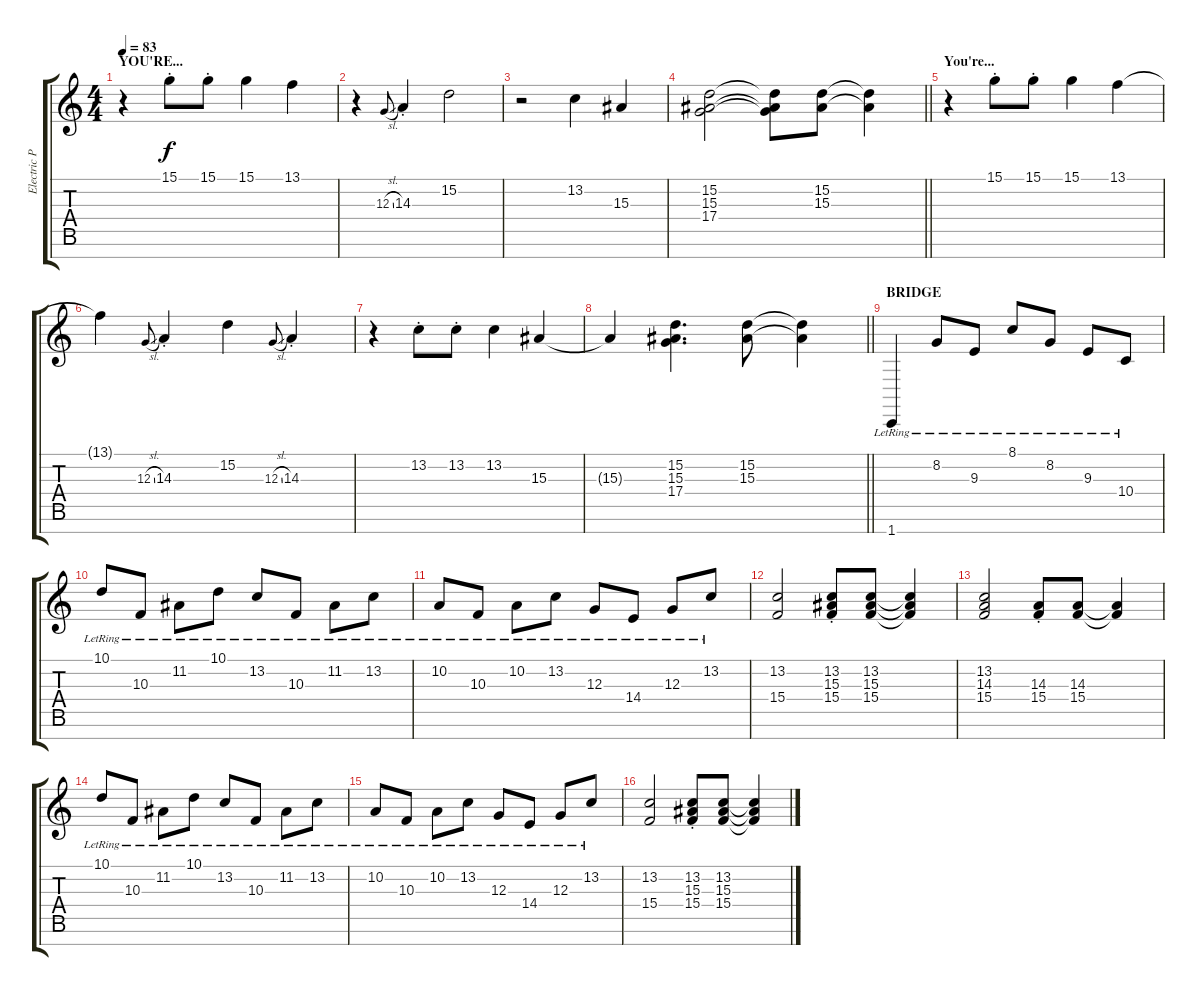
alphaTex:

\track ("Electric Piano R (Keith)" "Electric P") {instrument electricpiano2}
\staff {score tabs}
\tuning (E4 B3 G3 D3 A2 E2 B1) {hide}
\ts (4 4)
\section ("" "YOU'RE...")
\tempo 83
\clef g2
\ks c
r.4{dy f} 15.1{st}.8 15.1{st}.8 15.1.4 13.1.4 |
r.4 12.3{sl}.8{gr onbeat} 14.3{st}.4 15.2.2 |
r.2 13.2.4 15.3.4 |
\barLineRight lightlight
(15.2 15.3 17.4).2 (15.2{t} 15.3{t} 17.4{t}).8 (15.2 15.3).8 (15.2{t} 15.3{t}).4 |
\section ("" "You're...")
r.4 15.1{st}.8 15.1{st}.8 15.1.4 13.1.4 |
13.1{t}.4 12.3{sl}.8{gr onbeat} 14.3{st}.4 15.2.4 12.3{sl}.8{gr onbeat} 14.3{st}.4 |
r.4 13.2{st}.8 13.2{st}.8 13.2.4 15.3.4 |
\barLineRight lightlight
15.3{t}.4 (15.2 15.3 17.4).4{d} (15.2 15.3).8 (15.2{t} 15.3{t}).4 |
\section ("" "BRIDGE")
1.7{lr}.4 8.2{lr}.8 9.3{lr}.8 8.1{lr}.8 8.2{lr}.8 9.3{lr}.8 10.4{lr}.8 |
10.1{lr}.8 10.3{lr}.8 11.2{lr}.8 10.1{lr}.8 13.2{lr}.8 10.3{lr}.8 11.2{lr}.8 13.2{lr}.8 |
10.2{lr}.8 10.3{lr}.8 10.2{lr}.8 13.2{lr}.8 12.3{lr}.8 14.4{lr}.8 12.3{lr}.8 13.2{lr}.8 |
(13.2 15.4).2 (13.2{st} 15.3 15.4).8 (13.2 15.3 15.4).8 (13.2{t} 15.3{t} 15.4{t}).4 |
(13.2 14.3 15.4).2 (14.3{st} 15.4).8 (14.3 15.4).8 (14.3{t} 15.4{t}).4 |
10.1{lr}.8 10.3{lr}.8 11.2{lr}.8 10.1{lr}.8 13.2{lr}.8 10.3{lr}.8 11.2{lr}.8 13.2{lr}.8 |
10.2{lr}.8 10.3{lr}.8 10.2{lr}.8 13.2{lr}.8 12.3{lr}.8 14.4{lr}.8 12.3{lr}.8 13.2{lr}.8 |
(13.2 15.4).2 (13.2{st} 15.3 15.4).8 (13.2 15.3 15.4).8 (13.2{t} 15.3{t} 15.4{t}).4
